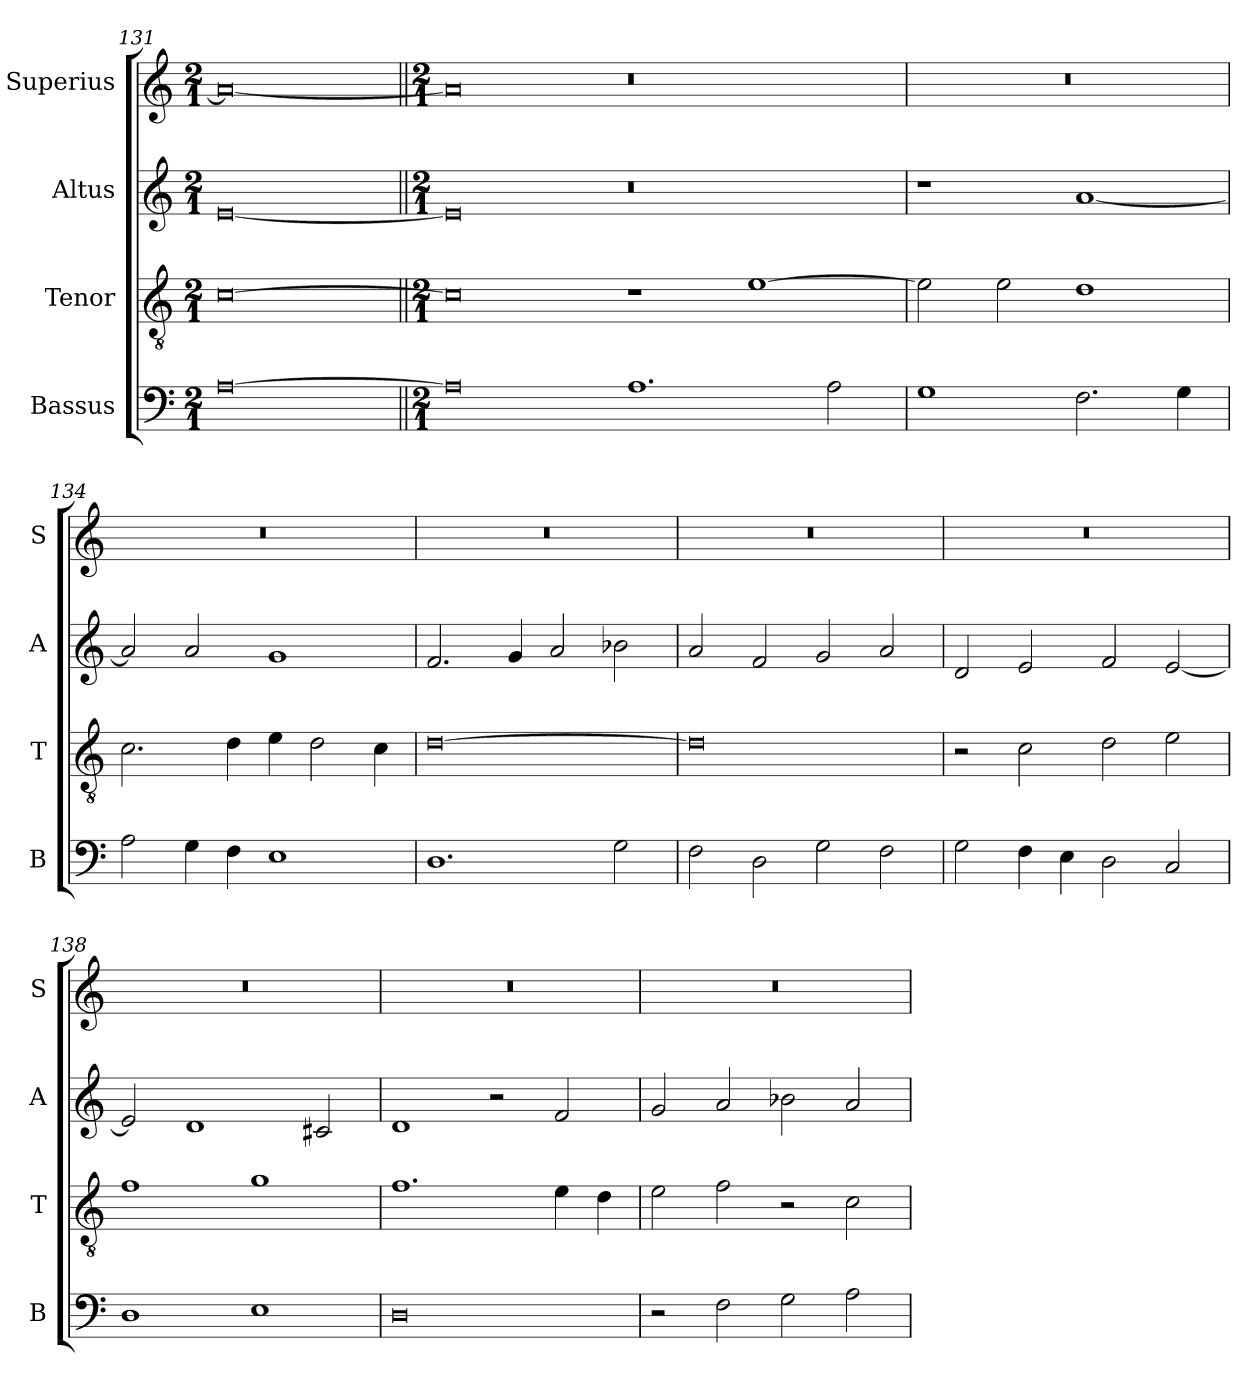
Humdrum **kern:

**kern	**kern	**kern	**kern
*part4	*part3	*part2	*part1
*staff4	*staff3	*staff2	*staff1
*I"Bassus	*I"Tenor	*I"Altus	*I"Superius
*I'B	*I'T	*I'A	*I'S
*clefF4	*clefGv2	*clefG2	*clefG2
*k[]	*k[]	*k[]	*k[]
*C:	*C:	*C:	*C:
*M2/1	*M2/1	*M2/1	*M2/1
=131	=131	=131	=131
[0A	[0c	[0e	0a_
=132||	=132||	=132||	=132||
*M2/1	*M2/1	*M2/1	*M2/1
0A]	0c]	0e]	0a]
1.A	1r	0r	0r
.	[1e	.	.
2A	.	.	.
=133	=133	=133	=133
1G	2e]	1r	0r
.	2e	.	.
2.F	1d	[1a	.
4G	.	.	.
=134	=134	=134	=134
2A	2.c	2a]	0r
4G	.	2a	.
4F	4d	.	.
1E	4e	1g	.
.	2d	.	.
.	4c	.	.
=135	=135	=135	=135
1.D	[0d	2.f	0r
.	.	4g	.
.	.	2a	.
2G	.	2b-X	.
=136	=136	=136	=136
2F	0d]	2a	0r
2D	.	2f	.
2G	.	2g	.
2F	.	2a	.
=137	=137	=137	=137
2G	2r	2d	0r
4F	2c	2e	.
4E	.	.	.
2D	2d	2f	.
2C	2e	[2e	.
=138	=138	=138	=138
1D	1f	2e]	0r
.	.	1d	.
1E	1g	.	.
.	.	2c#X	.
=139	=139	=139	=139
0D	1.f	1d	0r
.	.	2r	.
.	4e	2f	.
.	4d	.	.
=140	=140	=140	=140
2r	2e	2g	0r
2F	2f	2a	.
2G	2r	2b-X	.
2A	2c	2a	.
=	=	=	=
*-	*-	*-	*-
